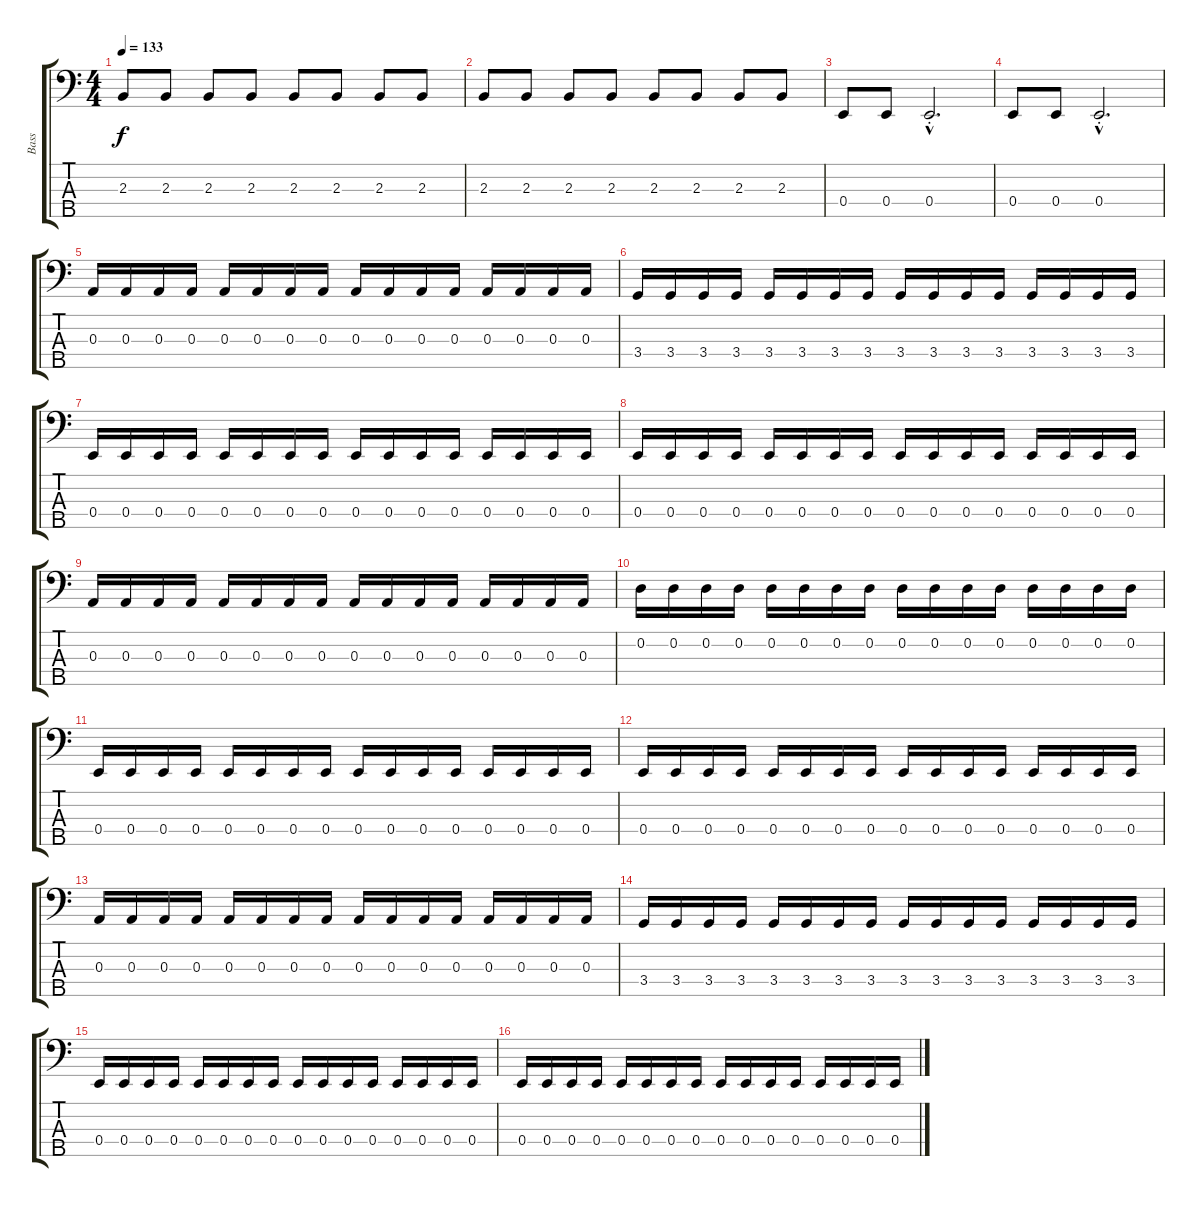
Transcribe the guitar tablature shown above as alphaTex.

\track ("Bass" "Bass") {instrument electricbasspick}
\staff {score tabs}
\tuning (G2 D2 A1 E1 B0) {hide}
\ts (4 4)
\tempo 133
\clef f4
\ks c
2.3.8{dy f} 2.3.8 2.3.8 2.3.8 2.3.8 2.3.8 2.3.8 2.3.8 |
2.3.8 2.3.8 2.3.8 2.3.8 2.3.8 2.3.8 2.3.8 2.3.8 |
0.4.8 0.4.8 0.4{hac st}.2{d} |
0.4.8 0.4.8 0.4{hac st}.2{d} |
0.3.16 0.3.16 0.3.16 0.3.16 0.3.16 0.3.16 0.3.16 0.3.16 0.3.16 0.3.16 0.3.16 0.3.16 0.3.16 0.3.16 0.3.16 0.3.16 |
3.4.16 3.4.16 3.4.16 3.4.16 3.4.16 3.4.16 3.4.16 3.4.16 3.4.16 3.4.16 3.4.16 3.4.16 3.4.16 3.4.16 3.4.16 3.4.16 |
0.4.16 0.4.16 0.4.16 0.4.16 0.4.16 0.4.16 0.4.16 0.4.16 0.4.16 0.4.16 0.4.16 0.4.16 0.4.16 0.4.16 0.4.16 0.4.16 |
0.4.16 0.4.16 0.4.16 0.4.16 0.4.16 0.4.16 0.4.16 0.4.16 0.4.16 0.4.16 0.4.16 0.4.16 0.4.16 0.4.16 0.4.16 0.4.16 |
0.3.16 0.3.16 0.3.16 0.3.16 0.3.16 0.3.16 0.3.16 0.3.16 0.3.16 0.3.16 0.3.16 0.3.16 0.3.16 0.3.16 0.3.16 0.3.16 |
0.2.16 0.2.16 0.2.16 0.2.16 0.2.16 0.2.16 0.2.16 0.2.16 0.2.16 0.2.16 0.2.16 0.2.16 0.2.16 0.2.16 0.2.16 0.2.16 |
0.4.16 0.4.16 0.4.16 0.4.16 0.4.16 0.4.16 0.4.16 0.4.16 0.4.16 0.4.16 0.4.16 0.4.16 0.4.16 0.4.16 0.4.16 0.4.16 |
0.4.16 0.4.16 0.4.16 0.4.16 0.4.16 0.4.16 0.4.16 0.4.16 0.4.16 0.4.16 0.4.16 0.4.16 0.4.16 0.4.16 0.4.16 0.4.16 |
0.3.16 0.3.16 0.3.16 0.3.16 0.3.16 0.3.16 0.3.16 0.3.16 0.3.16 0.3.16 0.3.16 0.3.16 0.3.16 0.3.16 0.3.16 0.3.16 |
3.4.16 3.4.16 3.4.16 3.4.16 3.4.16 3.4.16 3.4.16 3.4.16 3.4.16 3.4.16 3.4.16 3.4.16 3.4.16 3.4.16 3.4.16 3.4.16 |
0.4.16 0.4.16 0.4.16 0.4.16 0.4.16 0.4.16 0.4.16 0.4.16 0.4.16 0.4.16 0.4.16 0.4.16 0.4.16 0.4.16 0.4.16 0.4.16 |
0.4.16 0.4.16 0.4.16 0.4.16 0.4.16 0.4.16 0.4.16 0.4.16 0.4.16 0.4.16 0.4.16 0.4.16 0.4.16 0.4.16 0.4.16 0.4.16
